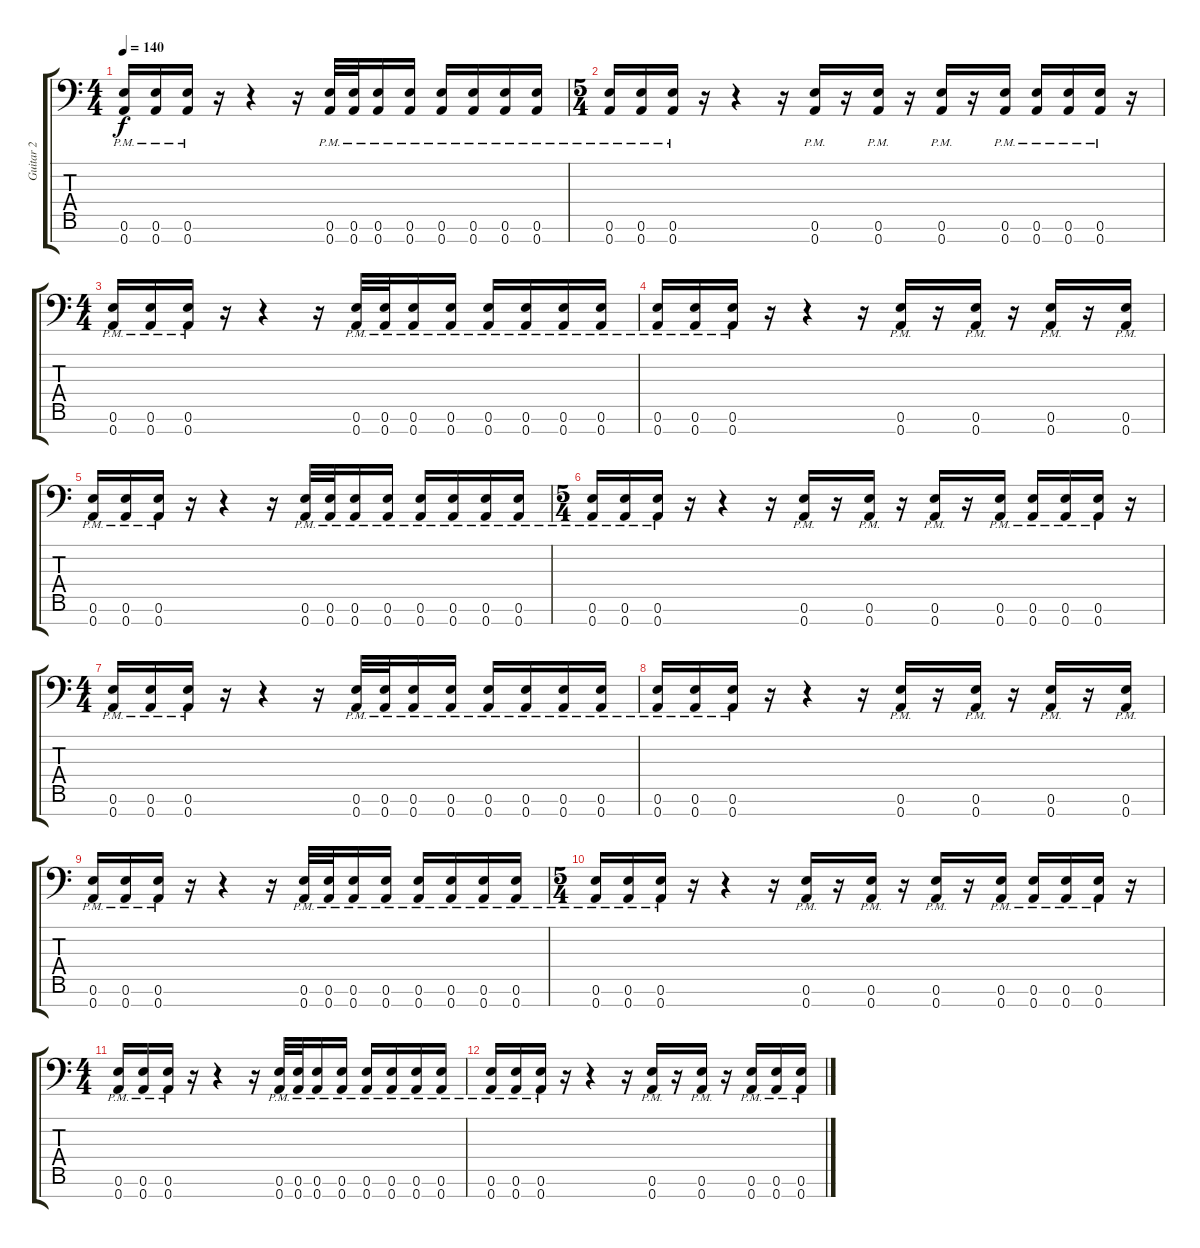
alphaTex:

\track ("Guitar 2" "Guitar 2") {instrument distortionguitar}
\staff {score tabs}
\tuning (E4 B3 G3 D3 A2 E2 A1) {hide}
\ts (4 4)
\tempo 140
\clef f4
\ks c
(0.6{pm} 0.7).16{dy f} (0.6{pm} 0.7).16 (0.6{pm} 0.7).16 r.16 r.4 r.16 (0.6{pm} 0.7{pm}).32 (0.6{pm} 0.7{pm}).32 (0.6{pm} 0.7{pm}).16 (0.6{pm} 0.7{pm}).16 (0.6{pm} 0.7{pm}).16 (0.6{pm} 0.7{pm}).16 (0.6{pm} 0.7{pm}).16 (0.6{pm} 0.7{pm}).16 |
\ts (5 4)
(0.6{pm} 0.7).16 (0.6{pm} 0.7).16 (0.6{pm} 0.7).16 r.16 r.4 r.16 (0.6{pm} 0.7{pm}).16 r.16 (0.6{pm} 0.7{pm}).16 r.16 (0.6{pm} 0.7{pm}).16 r.16 (0.6 0.7{pm}).16 (0.6{pm} 0.7{pm}).16 (0.6{pm} 0.7{pm}).16 (0.6{pm} 0.7{pm}).16 r.16 |
\ts (4 4)
(0.6{pm} 0.7).16 (0.6{pm} 0.7).16 (0.6{pm} 0.7).16 r.16 r.4 r.16 (0.6{pm} 0.7{pm}).32 (0.6{pm} 0.7{pm}).32 (0.6{pm} 0.7{pm}).16 (0.6{pm} 0.7{pm}).16 (0.6{pm} 0.7{pm}).16 (0.6{pm} 0.7{pm}).16 (0.6{pm} 0.7{pm}).16 (0.6{pm} 0.7{pm}).16 |
(0.6{pm} 0.7).16 (0.6{pm} 0.7).16 (0.6{pm} 0.7).16 r.16 r.4 r.16 (0.6{pm} 0.7{pm}).16 r.16 (0.6{pm} 0.7{pm}).16 r.16 (0.6{pm} 0.7{pm}).16 r.16 (0.6 0.7{pm}).16 |
(0.6{pm} 0.7).16 (0.6{pm} 0.7).16 (0.6{pm} 0.7).16 r.16 r.4 r.16 (0.6{pm} 0.7{pm}).32 (0.6{pm} 0.7{pm}).32 (0.6{pm} 0.7{pm}).16 (0.6{pm} 0.7{pm}).16 (0.6{pm} 0.7{pm}).16 (0.6{pm} 0.7{pm}).16 (0.6{pm} 0.7{pm}).16 (0.6{pm} 0.7{pm}).16 |
\ts (5 4)
(0.6{pm} 0.7).16 (0.6{pm} 0.7).16 (0.6{pm} 0.7).16 r.16 r.4 r.16 (0.6{pm} 0.7{pm}).16 r.16 (0.6{pm} 0.7{pm}).16 r.16 (0.6{pm} 0.7{pm}).16 r.16 (0.6 0.7{pm}).16 (0.6{pm} 0.7{pm}).16 (0.6{pm} 0.7{pm}).16 (0.6{pm} 0.7{pm}).16 r.16 |
\ts (4 4)
(0.6{pm} 0.7).16 (0.6{pm} 0.7).16 (0.6{pm} 0.7).16 r.16 r.4 r.16 (0.6{pm} 0.7{pm}).32 (0.6{pm} 0.7{pm}).32 (0.6{pm} 0.7{pm}).16 (0.6{pm} 0.7{pm}).16 (0.6{pm} 0.7{pm}).16 (0.6{pm} 0.7{pm}).16 (0.6{pm} 0.7{pm}).16 (0.6{pm} 0.7{pm}).16 |
(0.6{pm} 0.7).16 (0.6{pm} 0.7).16 (0.6{pm} 0.7).16 r.16 r.4 r.16 (0.6{pm} 0.7{pm}).16 r.16 (0.6{pm} 0.7{pm}).16 r.16 (0.6{pm} 0.7{pm}).16 r.16 (0.6 0.7{pm}).16 |
(0.6{pm} 0.7).16 (0.6{pm} 0.7).16 (0.6{pm} 0.7).16 r.16 r.4 r.16 (0.6{pm} 0.7{pm}).32 (0.6{pm} 0.7{pm}).32 (0.6{pm} 0.7{pm}).16 (0.6{pm} 0.7{pm}).16 (0.6{pm} 0.7{pm}).16 (0.6{pm} 0.7{pm}).16 (0.6{pm} 0.7{pm}).16 (0.6{pm} 0.7{pm}).16 |
\ts (5 4)
(0.6{pm} 0.7).16 (0.6{pm} 0.7).16 (0.6{pm} 0.7).16 r.16 r.4 r.16 (0.6{pm} 0.7{pm}).16 r.16 (0.6{pm} 0.7{pm}).16 r.16 (0.6{pm} 0.7{pm}).16 r.16 (0.6 0.7{pm}).16 (0.6{pm} 0.7{pm}).16 (0.6{pm} 0.7{pm}).16 (0.6{pm} 0.7{pm}).16 r.16 |
\ts (4 4)
(0.6{pm} 0.7).16 (0.6{pm} 0.7).16 (0.6{pm} 0.7).16 r.16 r.4 r.16 (0.6{pm} 0.7{pm}).32 (0.6{pm} 0.7{pm}).32 (0.6{pm} 0.7{pm}).16 (0.6{pm} 0.7{pm}).16 (0.6{pm} 0.7{pm}).16 (0.6{pm} 0.7{pm}).16 (0.6{pm} 0.7{pm}).16 (0.6{pm} 0.7{pm}).16 |
(0.6{pm} 0.7).16 (0.6{pm} 0.7).16 (0.6{pm} 0.7).16 r.16 r.4 r.16 (0.6{pm} 0.7{pm}).16 r.16 (0.6{pm} 0.7{pm}).16 r.16 (0.6{pm} 0.7{pm}).16 (0.6{pm} 0.7{pm}).16 (0.6 0.7{pm}).16
